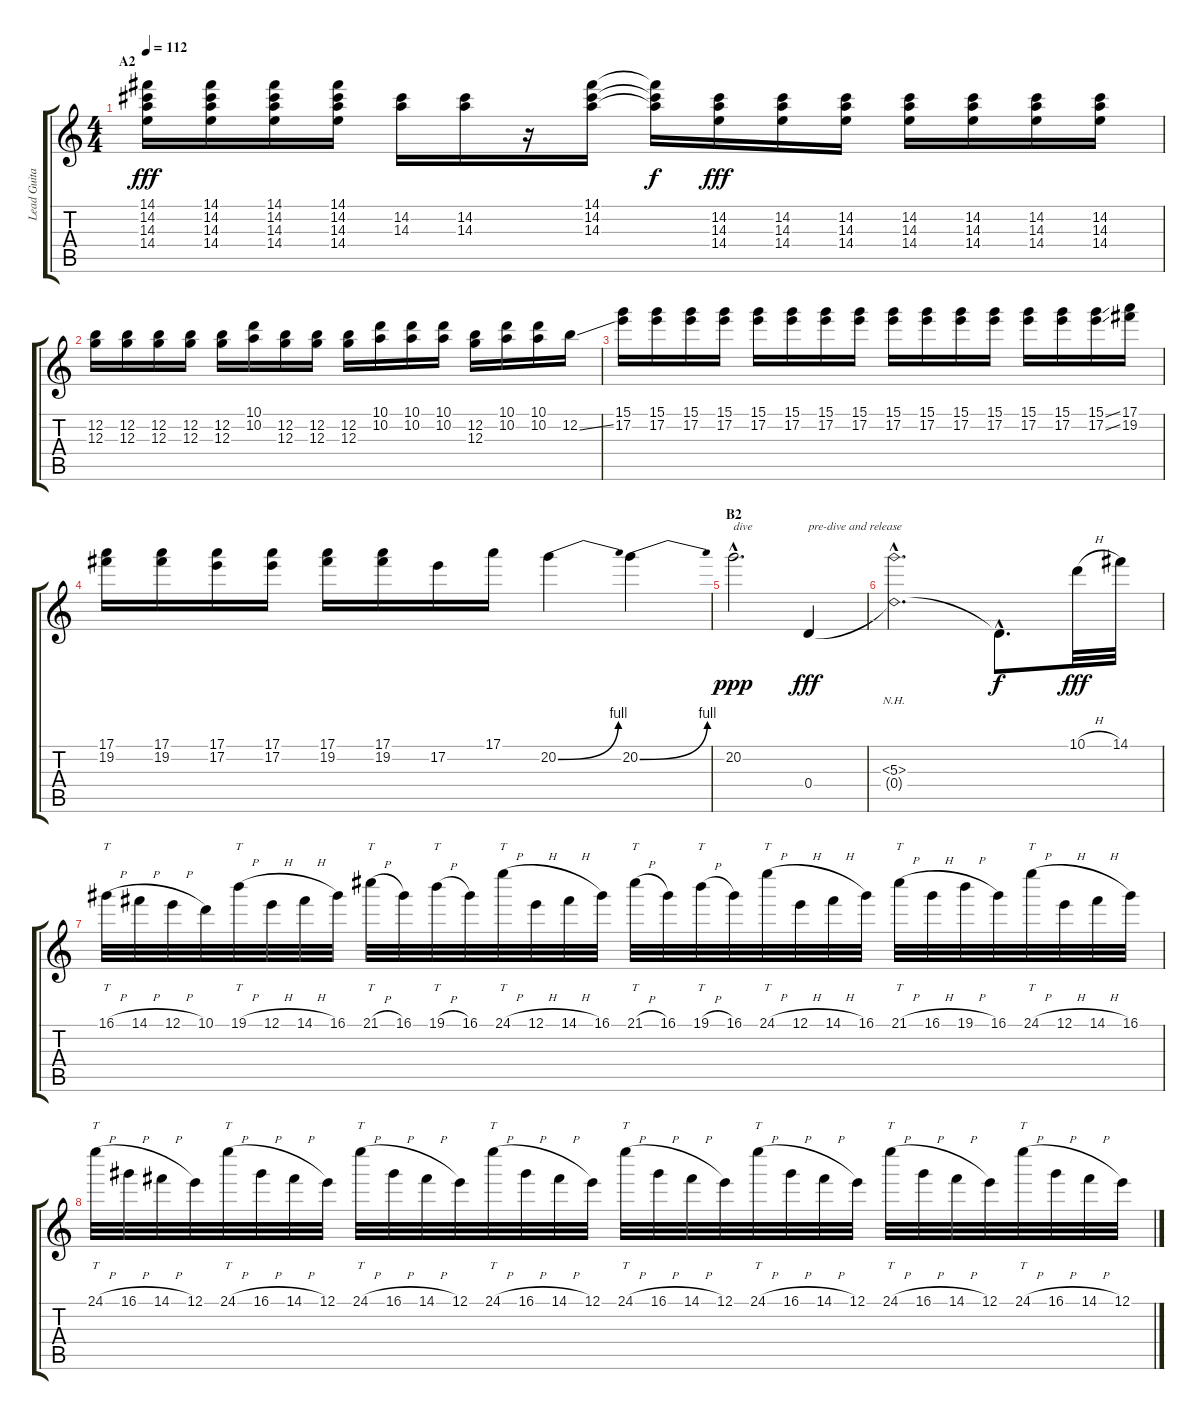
\track ("Lead Guitar 1" "Lead Guita") {instrument distortionguitar}
\staff {score tabs}
\tuning (E4 B3 G3 D3 A2 E2) {hide}
\ts (4 4)
\section ("" "A2")
\tempo 112
\clef g2
\ks c
(14.1 14.2 14.3 14.4).16{dy fff} (14.1 14.2 14.3 14.4).16 (14.1 14.2 14.3 14.4).16 (14.1 14.2 14.3 14.4).16 (14.2 14.3).16 (14.2 14.3).16 r.16 (14.1 14.2 14.3).16 (14.1{t} 14.2{t} 14.3{t}).16{dy f} (14.2 14.3 14.4).16{dy fff} (14.2 14.3 14.4).16 (14.2 14.3 14.4).16 (14.2 14.3 14.4).16 (14.2 14.3 14.4).16 (14.2 14.3 14.4).16 (14.2 14.3 14.4).16 |
(12.2 12.3).16 (12.2 12.3).16 (12.2 12.3).16 (12.2 12.3).16 (12.2 12.3).16 (10.1 10.2).16 (12.2 12.3).16 (12.2 12.3).16 (12.2 12.3).16 (10.1 10.2).16 (10.1 10.2).16 (10.1 10.2).16 (12.2 12.3).16 (10.1 10.2).16 (10.1 10.2).16 12.2{ss}.16 |
(15.1 17.2).16 (15.1 17.2).16 (15.1 17.2).16 (15.1 17.2).16 (15.1 17.2).16 (15.1 17.2).16 (15.1 17.2).16 (15.1 17.2).16 (15.1 17.2).16 (15.1 17.2).16 (15.1 17.2).16 (15.1 17.2).16 (15.1 17.2).16 (15.1 17.2).16 (15.1{ss} 17.2{ss}).16 (17.1 19.2).16 |
(17.1 19.2).16 (17.1 19.2).16 (17.1 17.2).16 (17.1 17.2).16 (17.1 19.2).16 (17.1 19.2).16 17.2.16 17.1.16 20.2{be (bend 0 0 60 4)}.4 20.2{be (bend 0 0 60 4)}.4 |
\section ("" "B2")
20.2{hac}.2{d txt "dive" dy ppp} 0.4.4{txt "pre-dive and release" dy fff volume 0} |
(5.3{nh hac} 0.4{nh hac t}).2{d volume 16} 0.4{hac t}.8{d dy f} 10.1{h}.32{dy fff} 14.1.32 |
16.1{h}.32{tt} 14.1{h}.32 12.1{h}.32 10.1.32 19.1{h}.32{tt} 12.1{h}.32 14.1{h}.32 16.1.32 21.1{h}.32{tt} 16.1.32 19.1{h}.32{tt} 16.1.32 24.1{h}.32{tt} 12.1{h}.32 14.1{h}.32 16.1.32 21.1{h}.32{tt} 16.1.32 19.1{h}.32{tt} 16.1.32 24.1{h}.32{tt} 12.1{h}.32 14.1{h}.32 16.1.32 21.1{h}.32{tt} 16.1{h}.32 19.1{h}.32 16.1.32 24.1{h}.32{tt} 12.1{h}.32 14.1{h}.32 16.1.32 |
24.1{h}.32{tt} 16.1{h}.32 14.1{h}.32 12.1.32 24.1{h}.32{tt} 16.1{h}.32 14.1{h}.32 12.1.32 24.1{h}.32{tt} 16.1{h}.32 14.1{h}.32 12.1.32 24.1{h}.32{tt} 16.1{h}.32 14.1{h}.32 12.1.32 24.1{h}.32{tt} 16.1{h}.32 14.1{h}.32 12.1.32 24.1{h}.32{tt} 16.1{h}.32 14.1{h}.32 12.1.32 24.1{h}.32{tt} 16.1{h}.32 14.1{h}.32 12.1.32 24.1{h}.32{tt} 16.1{h}.32 14.1{h}.32 12.1.32
